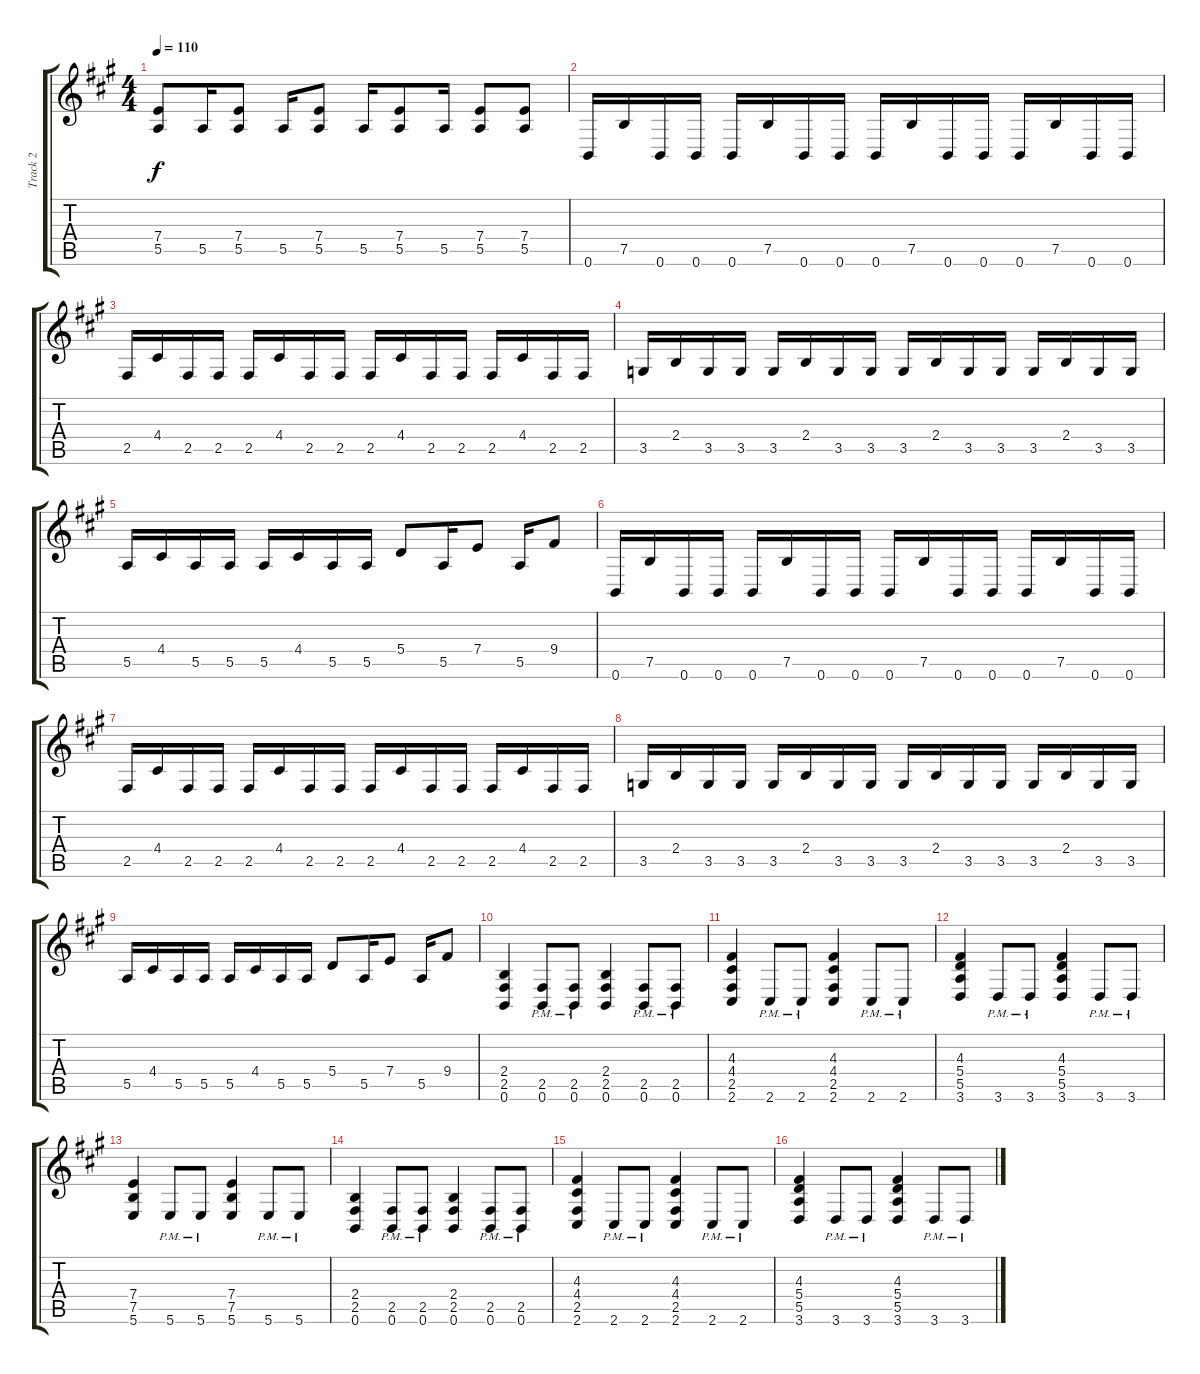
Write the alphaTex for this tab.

\track ("Track 2" "Track 2") {instrument distortionguitar}
\staff {score tabs}
\tuning (B3 Gb3 D3 A2 E2 B1) {hide}
\ts (4 4)
\tempo 110
\clef g2
\ks a
(7.4 5.5).8{dy f} 5.5.16 (7.4 5.5).8 5.5.16 (7.4 5.5).8 5.5.16 (7.4 5.5).8 5.5.16 (7.4 5.5).8 (7.4 5.5).8 |
0.6.16 7.5.16 0.6.16 0.6.16 0.6.16 7.5.16 0.6.16 0.6.16 0.6.16 7.5.16 0.6.16 0.6.16 0.6.16 7.5.16 0.6.16 0.6.16 |
2.5.16 4.4.16 2.5.16 2.5.16 2.5.16 4.4.16 2.5.16 2.5.16 2.5.16 4.4.16 2.5.16 2.5.16 2.5.16 4.4.16 2.5.16 2.5.16 |
3.5.16 2.4.16 3.5.16 3.5.16 3.5.16 2.4.16 3.5.16 3.5.16 3.5.16 2.4.16 3.5.16 3.5.16 3.5.16 2.4.16 3.5.16 3.5.16 |
5.5.16 4.4.16 5.5.16 5.5.16 5.5.16 4.4.16 5.5.16 5.5.16 5.4.8 5.5.16 7.4.8 5.5.16 9.4.8 |
0.6.16 7.5.16 0.6.16 0.6.16 0.6.16 7.5.16 0.6.16 0.6.16 0.6.16 7.5.16 0.6.16 0.6.16 0.6.16 7.5.16 0.6.16 0.6.16 |
2.5.16 4.4.16 2.5.16 2.5.16 2.5.16 4.4.16 2.5.16 2.5.16 2.5.16 4.4.16 2.5.16 2.5.16 2.5.16 4.4.16 2.5.16 2.5.16 |
3.5.16 2.4.16 3.5.16 3.5.16 3.5.16 2.4.16 3.5.16 3.5.16 3.5.16 2.4.16 3.5.16 3.5.16 3.5.16 2.4.16 3.5.16 3.5.16 |
5.5.16 4.4.16 5.5.16 5.5.16 5.5.16 4.4.16 5.5.16 5.5.16 5.4.8 5.5.16 7.4.8 5.5.16 9.4.8 |
(2.4 2.5 0.6).4 (2.5{pm} 0.6{pm}).8 (2.5{pm} 0.6{pm}).8 (2.4 2.5 0.6).4 (2.5{pm} 0.6{pm}).8 (2.5{pm} 0.6{pm}).8 |
(4.3 4.4 2.5 2.6).4 2.6{pm}.8 2.6{pm}.8 (4.3 4.4 2.5 2.6).4 2.6{pm}.8 2.6{pm}.8 |
(4.3 5.4 5.5 3.6).4 3.6{pm}.8 3.6{pm}.8 (4.3 5.4 5.5 3.6).4 3.6{pm}.8 3.6{pm}.8 |
(7.4 7.5 5.6).4 5.6{pm}.8 5.6{pm}.8 (7.4 7.5 5.6).4 5.6{pm}.8 5.6{pm}.8 |
(2.4 2.5 0.6).4 (2.5{pm} 0.6{pm}).8 (2.5{pm} 0.6{pm}).8 (2.4 2.5 0.6).4 (2.5{pm} 0.6{pm}).8 (2.5{pm} 0.6{pm}).8 |
(4.3 4.4 2.5 2.6).4 2.6{pm}.8 2.6{pm}.8 (4.3 4.4 2.5 2.6).4 2.6{pm}.8 2.6{pm}.8 |
(4.3 5.4 5.5 3.6).4 3.6{pm}.8 3.6{pm}.8 (4.3 5.4 5.5 3.6).4 3.6{pm}.8 3.6{pm}.8
